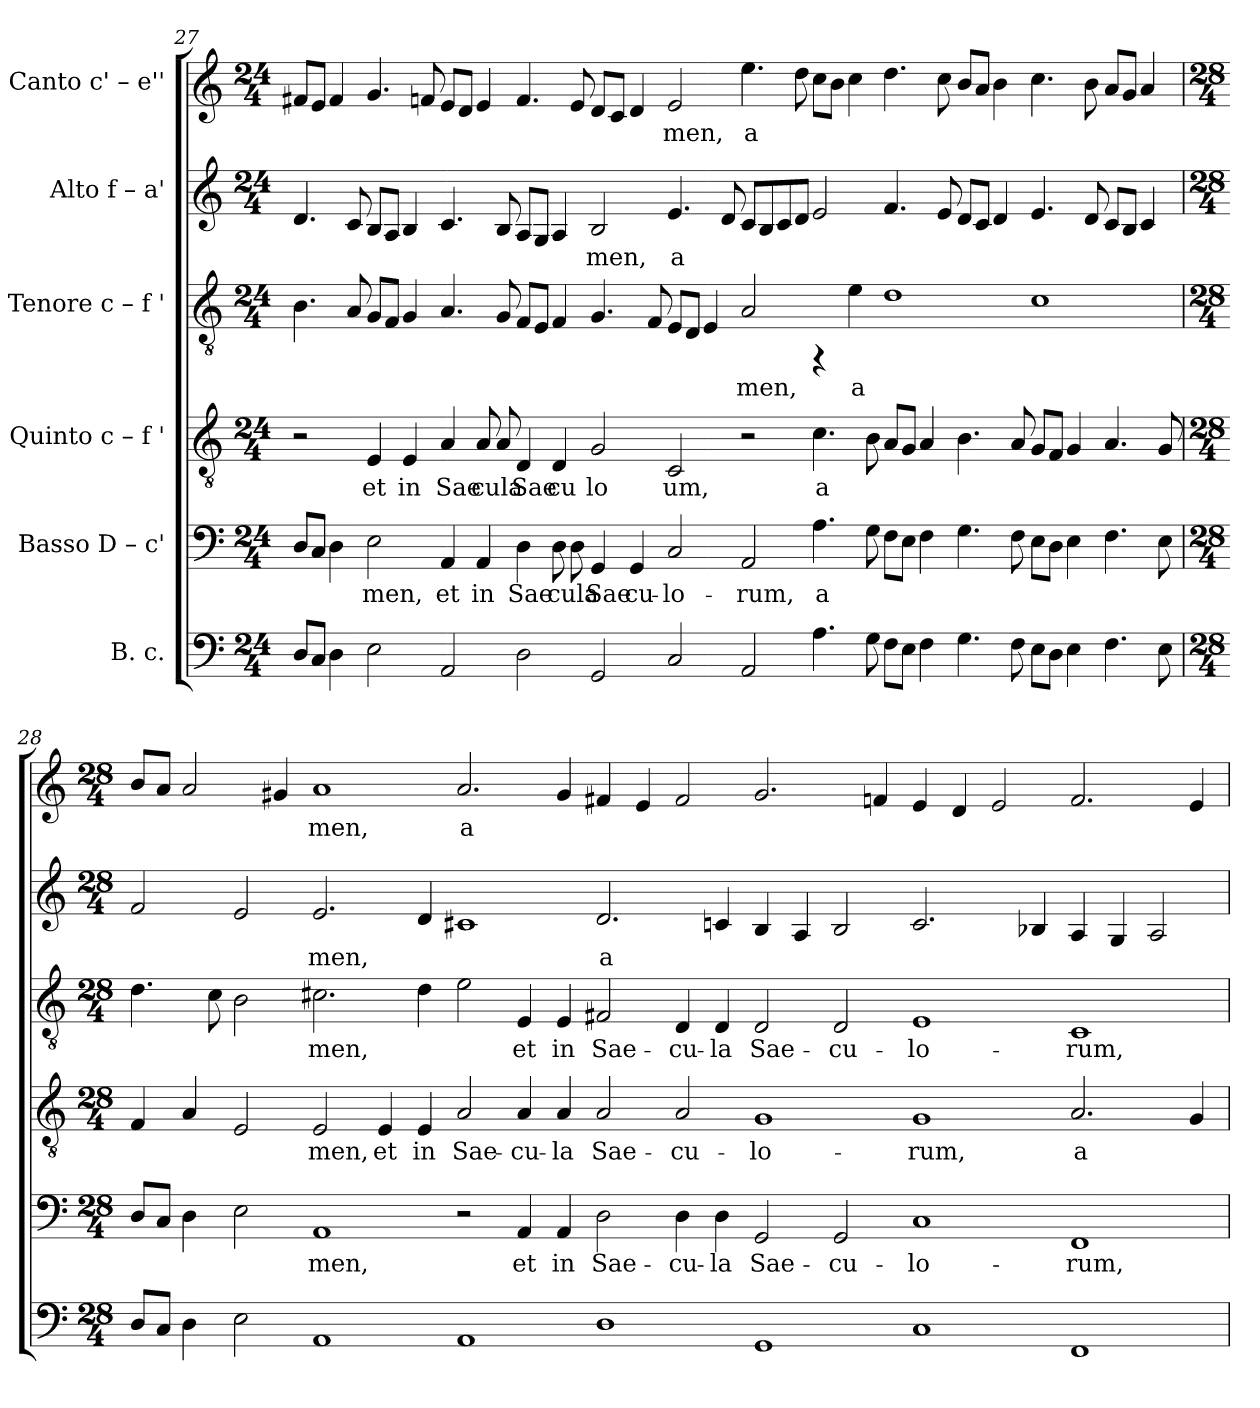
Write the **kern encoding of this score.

**kern	**kern	**text	**kern	**text	**kern	**text	**kern	**text	**kern	**text
*part6	*part5	*part5	*part4	*part4	*part3	*part3	*part2	*part2	*part1	*part1
*staff6	*staff5	*staff5	*staff4	*staff4	*staff3	*staff3	*staff2	*staff2	*staff1	*staff1
*I"B. c.	*I"Basso  D – c'	*	*I"Quinto  c – f '	*	*I"Tenore  c – f '	*	*I"Alto  f – a'	*	*I"Canto  c' – e''	*
!!LO:PB:g=z
*clefF4	*clefF4	*	*clefGv2	*	*clefGv2	*	*clefG2	*	*clefG2	*
*k[]	*k[]	*	*k[]	*	*k[]	*	*k[]	*	*k[]	*
*C:	*C:	*	*C:	*	*C:	*	*C:	*	*C:	*
*M24/4	*M24/4	*	*M24/4	*	*M24/4	*	*M24/4	*	*M24/4	*
=27	=27	=27	=27	=27	=27	=27	=27	=27	=27	=27
!	!	!LO:LY:b:rj	!	!	!	!LO:LY:b:cj	!	!LO:LY:b:rj	!	!LO:LY:b:rj
8D/L	8D/L	.	2r	.	4.B\	.	4.d/	.	8f#X/L	.
!	!	!LO:LY:b:rj	!	!	!	!	!	!	!	!LO:LY:b:rj
8C/J	8C/J	.	.	.	.	.	.	.	8e/J	.
!	!	!LO:LY:b:rj	!	!	!	!	!	!	!	!LO:LY:b:rj
4D\	4D\	.	.	.	.	.	.	.	4f#/	.
!	!	!	!	!	!	!LO:LY:b:cj	!	!LO:LY:b:rj	!	!
.	.	.	.	.	8A/	.	8c/	.	.	.
!	!	!LO:LY:b:rj	!	!LO:LY:b:rj	!	!LO:LY:b:cj	!	!LO:LY:b:rj	!	!LO:LY:b:rj
2E\	2E\	men,	4E/	et	8G/L	.	8B/L	.	4.g/	.
!	!	!	!	!	!	!LO:LY:b:cj	!	!LO:LY:b:rj	!	!
.	.	.	.	.	8F/J	.	8A/J	.	.	.
!	!	!	!	!LO:LY:b:rj	!	!LO:LY:b:cj	!	!LO:LY:b:rj	!	!
.	.	.	4E/	in	4G/	.	4B/	.	.	.
!	!	!	!	!	!	!	!	!	!	!LO:LY:b:rj
.	.	.	.	.	.	.	.	.	8fn/	.
!	!	!LO:LY:b:rj	!	!LO:LY:b:rj	!	!LO:LY:b:cj	!	!LO:LY:b:rj	!	!LO:LY:b:rj
2AA/	4AA/	et	4A/	Sae	4.A/	.	4.c/	.	8e/L	.
!	!	!	!	!	!	!	!	!	!	!LO:LY:b:rj
.	.	.	.	.	.	.	.	.	8d/J	.
!	!	!LO:LY:b:rj	!	!LO:LY:b:rj	!	!	!	!	!	!LO:LY:b:rj
.	4AA/	in	8A/	cula	.	.	.	.	4e/	.
!	!	!	!	!LO:LY:b:rj	!	!LO:LY:b:cj	!	!LO:LY:b:rj	!	!
.	.	.	8A/	.	8G/	.	8B/	.	.	.
!	!	!LO:LY:b:rj	!	!LO:LY:b:rj	!	!LO:LY:b:cj	!	!LO:LY:b:rj	!	!LO:LY:b:rj
2D\	4D\	Sae-	4D/	Sae	8F/L	.	8A/L	.	4.f/	.
!	!	!	!	!	!	!LO:LY:b:cj	!	!LO:LY:b:rj	!	!
.	.	.	.	.	8E/J	.	8G/J	.	.	.
!	!	!LO:LY:b:rj	!	!LO:LY:b:rj	!	!LO:LY:b:cj	!	!LO:LY:b:rj	!	!
.	8D\	-cula	4D/	cu	4F/	.	4A/	.	.	.
!	!	!LO:LY:b:rj	!	!	!	!	!	!	!	!LO:LY:b:rj
.	8D\	.	.	.	.	.	.	.	8e/	.
!	!	!LO:LY:b:rj	!	!LO:LY:b:rj	!	!LO:LY:b:cj	!	!LO:LY:b:rj	!	!LO:LY:b:rj
2GG/	4GG/	Sae-	2G/	lo	4.G/	.	2B/	men,	8d/L	.
!	!	!	!	!	!	!	!	!	!	!LO:LY:b:rj
.	.	.	.	.	.	.	.	.	8c/J	.
!	!	!LO:LY:b:rj	!	!	!	!	!	!	!	!LO:LY:b:rj
.	4GG/	-cu-	.	.	.	.	.	.	4d/	.
!	!	!	!	!	!	!LO:LY:b:cj	!	!	!	!
.	.	.	.	.	8F/	.	.	.	.	.
!	!	!LO:LY:b:rj	!	!LO:LY:b:rj	!	!LO:LY:b:cj	!	!LO:LY:b:rj	!	!LO:LY:b:rj
2C/	2C/	-lo-	2C/	um,	8E/L	.	4.e/	a	2e/	men,
!	!	!	!	!	!	!LO:LY:b:cj	!	!	!	!
.	.	.	.	.	8D/J	.	.	.	.	.
!	!	!	!	!	!	!LO:LY:b:cj	!	!	!	!
.	.	.	.	.	4E/	.	.	.	.	.
!	!	!	!	!	!	!	!	!LO:LY:b:rj	!	!
.	.	.	.	.	.	.	8d/	.	.	.
!	!	!LO:LY:b:rj	!	!	!	!LO:LY:b:cj	!	!LO:LY:b:rj	!	!LO:LY:b:rj
2AA/	2AA/	-rum,	2r	.	2A/	men,	8c/L	.	4.ee\	a
!	!	!	!	!	!	!	!	!LO:LY:b:rj	!	!
.	.	.	.	.	.	.	8B/	.	.	.
!	!	!	!	!	!	!	!	!LO:LY:b:rj	!	!
.	.	.	.	.	.	.	8c/	.	.	.
!	!	!	!	!	!	!	!	!LO:LY:b:rj	!	!LO:LY:b:rj
.	.	.	.	.	.	.	8d/J	.	8dd\	.
!	!	!LO:LY:b:rj	!	!LO:LY:b:rj	!	!	!	!LO:LY:b:rj	!	!LO:LY:b:rj
4.A\	4.A\	a-	4.c\	a	4rFF	.	2e/	.	8cc\L	.
!	!	!	!	!	!	!	!	!	!	!LO:LY:b:rj
.	.	.	.	.	.	.	.	.	8b\J	.
!	!	!	!	!	!	!LO:LY:b:cj	!	!	!	!LO:LY:b:rj
.	.	.	.	.	4e\	a-	.	.	4cc\	.
!	!	!LO:LY:b:rj	!	!LO:LY:b:rj	!	!	!	!	!	!
8G\	8G\	--	8B\	.	.	.	.	.	.	.
!	!	!LO:LY:b:rj	!	!LO:LY:b:rj	!	!LO:LY:b:cj	!	!LO:LY:b:rj	!	!LO:LY:b:rj
8F\L	8F\L	--	8A/L	.	1d	--	4.f/	.	4.dd\	.
!	!	!LO:LY:b:rj	!	!LO:LY:b:rj	!	!	!	!	!	!
8E\J	8E\J	--	8G/J	.	.	.	.	.	.	.
!	!	!LO:LY:b:rj	!	!LO:LY:b:rj	!	!	!	!	!	!
4F\	4F\	--	4A/	.	.	.	.	.	.	.
!	!	!	!	!	!	!	!	!LO:LY:b:rj	!	!LO:LY:b:rj
.	.	.	.	.	.	.	8e/	.	8cc\	.
!	!	!LO:LY:b:rj	!	!LO:LY:b:rj	!	!	!	!LO:LY:b:rj	!	!LO:LY:b:rj
4.G\	4.G\	--	4.B\	.	.	.	8d/L	.	8b/L	.
!	!	!	!	!	!	!	!	!LO:LY:b:rj	!	!LO:LY:b:rj
.	.	.	.	.	.	.	8c/J	.	8a/J	.
!	!	!	!	!	!	!	!	!LO:LY:b:rj	!	!LO:LY:b:rj
.	.	.	.	.	.	.	4d/	.	4b\	.
!	!	!LO:LY:b:rj	!	!LO:LY:b:rj	!	!	!	!	!	!
8F\	8F\	--	8A/	.	.	.	.	.	.	.
!	!	!LO:LY:b:rj	!	!LO:LY:b:rj	!	!LO:LY:b:cj	!	!LO:LY:b:rj	!	!LO:LY:b:rj
8E\L	8E\L	--	8G/L	.	1c	--	4.e/	.	4.cc\	.
!	!	!LO:LY:b:rj	!	!LO:LY:b:rj	!	!	!	!	!	!
8D\J	8D\J	--	8F/J	.	.	.	.	.	.	.
!	!	!LO:LY:b:rj	!	!LO:LY:b:rj	!	!	!	!	!	!
4E\	4E\	--	4G/	.	.	.	.	.	.	.
!	!	!	!	!	!	!	!	!LO:LY:b:rj	!	!LO:LY:b:rj
.	.	.	.	.	.	.	8d/	.	8b\	.
!	!	!LO:LY:b:rj	!	!LO:LY:b:rj	!	!	!	!LO:LY:b:rj	!	!LO:LY:b:rj
4.F\	4.F\	--	4.A/	.	.	.	8c/L	.	8a/L	.
!	!	!	!	!	!	!	!	!LO:LY:b:rj	!	!LO:LY:b:rj
.	.	.	.	.	.	.	8B/J	.	8g/J	.
!	!	!	!	!	!	!	!	!LO:LY:b:rj	!	!LO:LY:b:rj
.	.	.	.	.	.	.	4c/	.	4a/	.
!	!	!LO:LY:b:rj	!	!LO:LY:b:rj	!	!	!	!	!	!
8E\	8E\	--	8G/	.	.	.	.	.	.	.
!!LO:LB:g=z
=28	=28	=28	=28	=28	=28	=28	=28	=28	=28	=28
*M28/4	*M28/4	*	*M28/4	*	*M28/4	*	*M28/4	*	*M28/4	*
!	!	!LO:LY:b:rj	!	!LO:LY:b:rj	!	!LO:LY:b:cj	!	!LO:LY:b:rj	!	!LO:LY:b:rj
8D/L	8D/L	--	4F/	.	4.d\	--	2f/	.	8b/L	.
!	!	!LO:LY:b:rj	!	!	!	!	!	!	!	!LO:LY:b:rj
8C/J	8C/J	--	.	.	.	.	.	.	8a/J	.
!	!	!LO:LY:b:rj	!	!LO:LY:b:rj	!	!	!	!	!	!LO:LY:b:rj
4D\	4D\	--	4A/	.	.	.	.	.	2a/	.
!	!	!	!	!	!	!LO:LY:b:cj	!	!	!	!
.	.	.	.	.	8c\	--	.	.	.	.
!	!	!LO:LY:b:rj	!	!LO:LY:b:rj	!	!LO:LY:b:cj	!	!LO:LY:b:rj	!	!
2E\	2E\	--	2E/	.	2B\	--	2e/	.	.	.
!	!	!	!	!	!	!	!	!	!	!LO:LY:b:rj
.	.	.	.	.	.	.	.	.	4g#X/	.
!	!	!LO:LY:b:rj	!	!LO:LY:b:rj	!	!LO:LY:b:cj	!	!LO:LY:b:rj	!	!LO:LY:b:rj
1AA	1AA	-men,	2E/	men,	2.c#X\	-men,	2.e/	men,	1a	men,
!	!	!	!	!LO:LY:b:rj	!	!	!	!	!	!
.	.	.	4E/	et	.	.	.	.	.	.
!	!	!	!	!LO:LY:b:rj	!	!LO:LY:b:cj	!	!LO:LY:b:rj	!	!
.	.	.	4E/	in	4d\	.	4d/	.	.	.
!	!	!	!	!LO:LY:b:rj	!	!LO:LY:b:cj	!	!LO:LY:b:rj	!	!LO:LY:b:rj
1AA	2r	.	2A/	Sae-	2e\	.	1c#X	.	2.a/	a
!	!	!LO:LY:b:rj	!	!LO:LY:b:rj	!	!LO:LY:b:cj	!	!	!	!
.	4AA/	et	4A/	-cu-	4E/	et	.	.	.	.
!	!	!LO:LY:b:rj	!	!LO:LY:b:rj	!	!LO:LY:b:cj	!	!	!	!LO:LY:b:rj
.	4AA/	in	4A/	-la	4E/	in	.	.	4g#/	.
!	!	!LO:LY:b:rj	!	!LO:LY:b:rj	!	!LO:LY:b:cj	!	!LO:LY:b:rj	!	!LO:LY:b:rj
1D	2D\	Sae-	2A/	Sae-	2F#X/	Sae-	2.d/	a-	4f#X/	.
!	!	!	!	!	!	!	!	!	!	!LO:LY:b:rj
.	.	.	.	.	.	.	.	.	4e/	.
!	!	!LO:LY:b:rj	!	!LO:LY:b:rj	!	!LO:LY:b:cj	!	!	!	!LO:LY:b:rj
.	4D\	-cu-	2A/	-cu-	4D/	-cu-	.	.	2f#/	.
!	!	!LO:LY:b:rj	!	!	!	!LO:LY:b:cj	!	!LO:LY:b:rj	!	!
.	4D\	-la	.	.	4D/	-la	4cn/	--	.	.
!	!	!LO:LY:b:rj	!	!LO:LY:b:rj	!	!LO:LY:b:cj	!	!LO:LY:b:rj	!	!LO:LY:b:rj
1GG	2GG/	Sae-	1G	-lo-	2D/	Sae-	4B/	--	2.g#/	.
!	!	!	!	!	!	!	!	!LO:LY:b:rj	!	!
.	.	.	.	.	.	.	4A/	--	.	.
!	!	!LO:LY:b:rj	!	!	!	!LO:LY:b:cj	!	!LO:LY:b:rj	!	!
.	2GG/	-cu-	.	.	2D/	-cu-	2B/	--	.	.
!	!	!	!	!	!	!	!	!	!	!LO:LY:b:rj
.	.	.	.	.	.	.	.	.	4fn/	.
!	!	!LO:LY:b:rj	!	!LO:LY:b:rj	!	!LO:LY:b:cj	!	!LO:LY:b:rj	!	!LO:LY:b:rj
1C	1C	-lo-	1G	-rum,	1E	-lo-	2.c/	--	4e/	.
!	!	!	!	!	!	!	!	!	!	!LO:LY:b:rj
.	.	.	.	.	.	.	.	.	4d/	.
!	!	!	!	!	!	!	!	!	!	!LO:LY:b:rj
.	.	.	.	.	.	.	.	.	2e/	.
!	!	!	!	!	!	!	!	!LO:LY:b:rj	!	!
.	.	.	.	.	.	.	4B-/	--	.	.
!	!	!LO:LY:b:rj	!	!LO:LY:b:rj	!	!LO:LY:b:cj	!	!LO:LY:b:rj	!	!LO:LY:b:rj
1FF	1FF	-rum,	2.A/	a-	1C	-rum,	4A/	--	2.f/	.
!	!	!	!	!	!	!	!	!LO:LY:b:rj	!	!
.	.	.	.	.	.	.	4G/	--	.	.
!	!	!	!	!	!	!	!	!LO:LY:b:rj	!	!
.	.	.	.	.	.	.	2A/	--	.	.
!	!	!	!	!LO:LY:b:rj	!	!	!	!	!	!LO:LY:b:rj
.	.	.	4G/	--	.	.	.	.	4e/	.
=	=	=	=	=	=	=	=	=	=	=
*-	*-	*-	*-	*-	*-	*-	*-	*-	*-	*-
